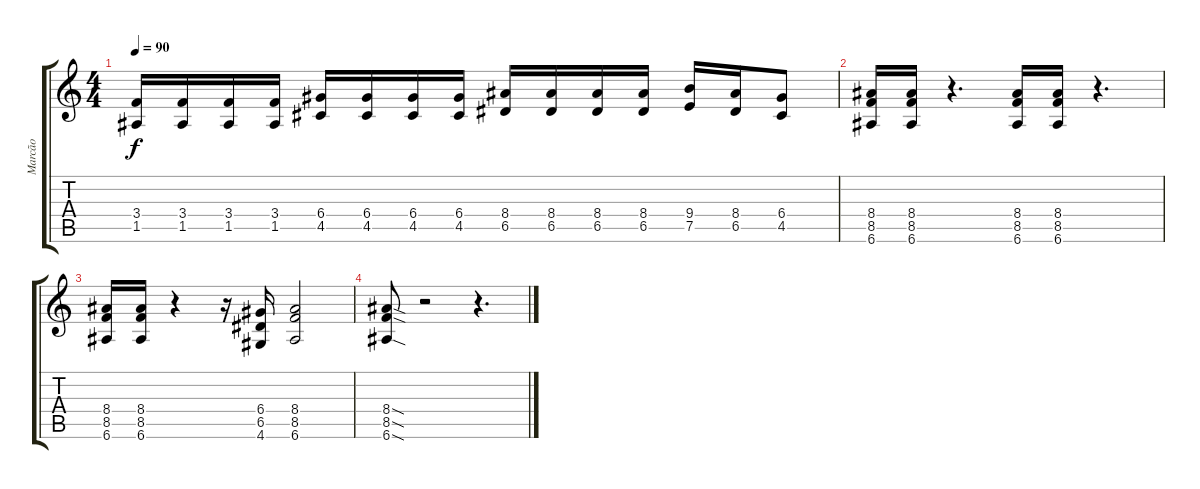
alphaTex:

\track ("Marcão" "Marcão") {instrument overdrivenguitar}
\staff {score tabs}
\tuning (E4 B3 G3 D3 A2 E2) {hide}
\ts (4 4)
\tempo 90
\clef g2
\ks c
(3.4 1.5).16{dy f} (3.4 1.5).16 (3.4 1.5).16 (3.4 1.5).16 (6.4 4.5).16 (6.4 4.5).16 (6.4 4.5).16 (6.4 4.5).16 (8.4 6.5).16 (8.4 6.5).16 (8.4 6.5).16 (8.4 6.5).16 (9.4 7.5).16 (8.4 6.5).16 (6.4 4.5).8 |
(8.4 8.5 6.6).16 (8.4 8.5 6.6).16 r.4{d} (8.4 8.5 6.6).16 (8.4 8.5 6.6).16 r.4{d} |
(8.4 8.5 6.6).16 (8.4 8.5 6.6).16 r.4 r.16 (6.4 6.5 4.6).16 (8.4 8.5 6.6).2 |
(8.4{sod} 8.5{sod} 6.6{sod}).8 r.2 r.4{d}
